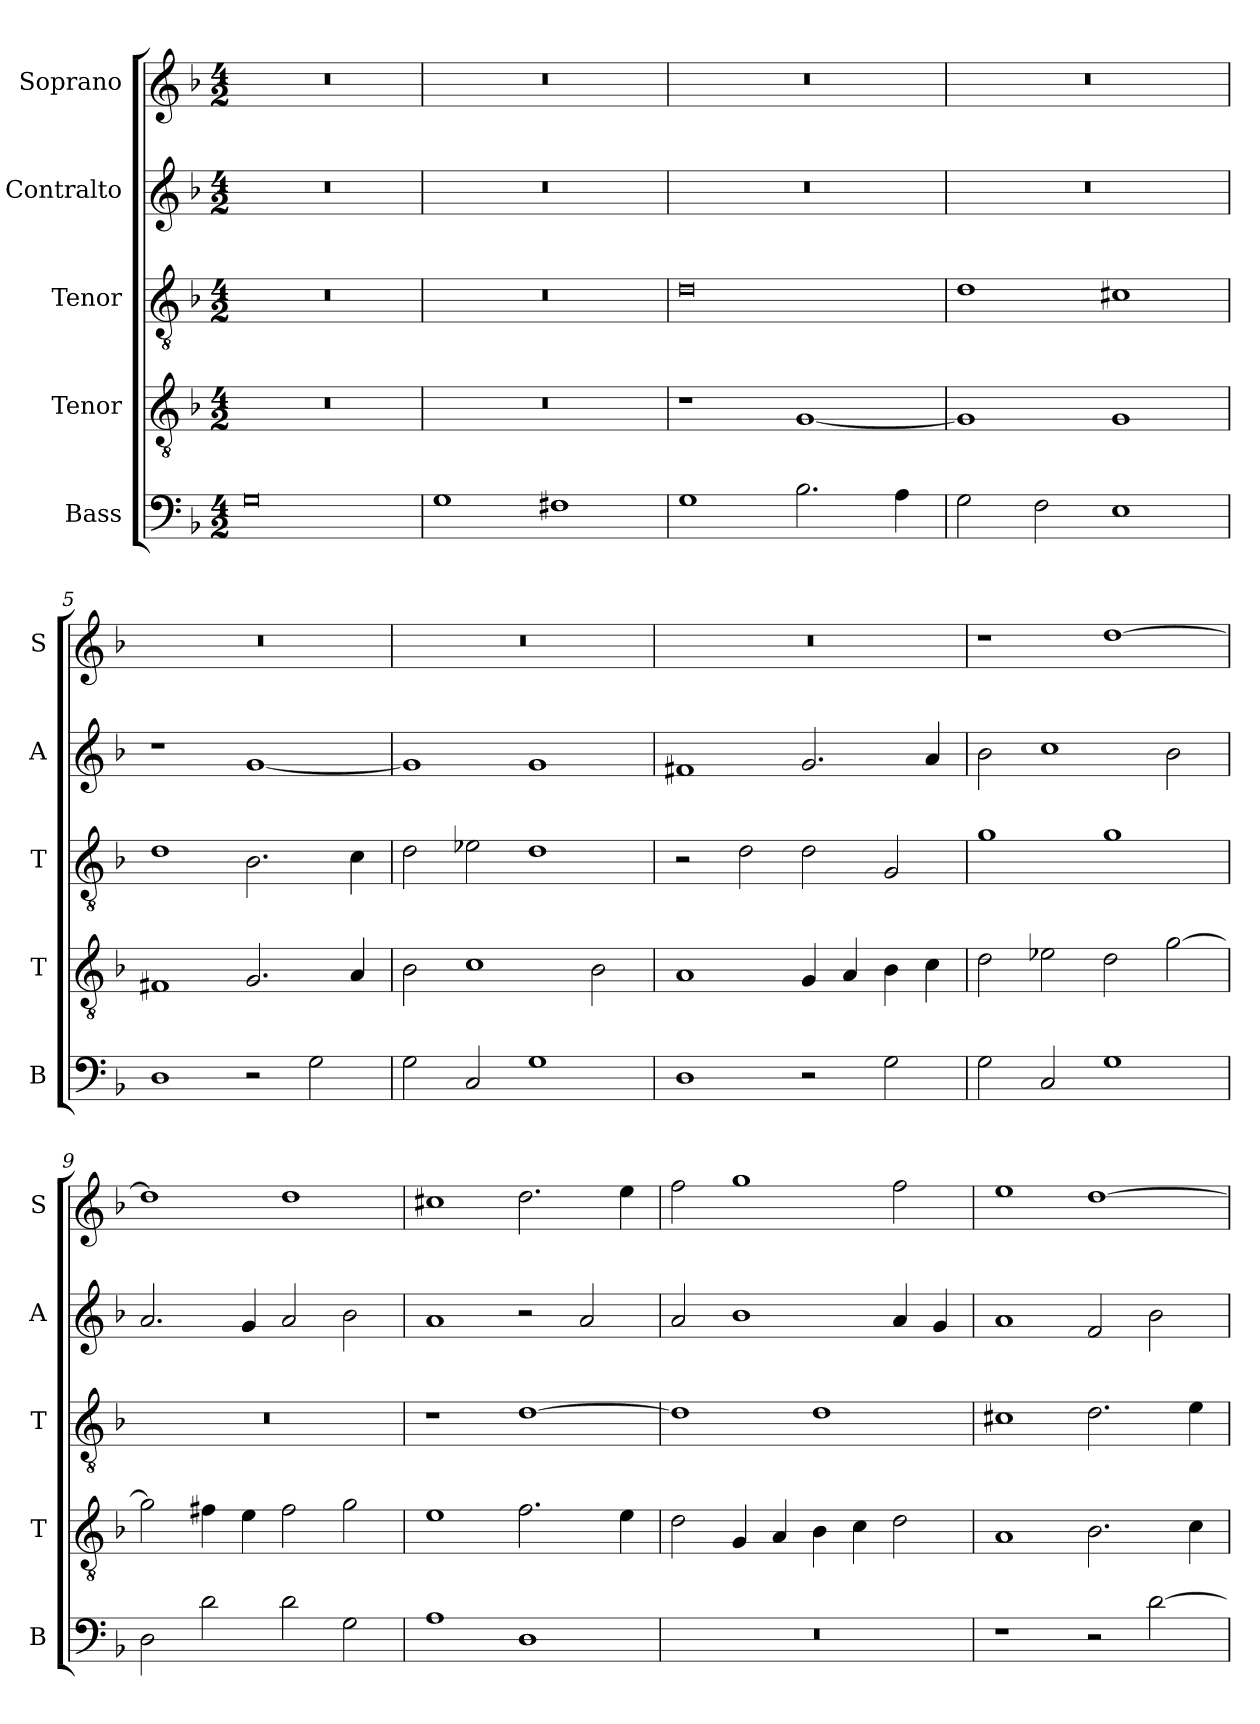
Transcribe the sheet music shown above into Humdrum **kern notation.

**kern	**kern	**kern	**kern	**kern
*part5	*part4	*part3	*part2	*part1
*staff5	*staff4	*staff3	*staff2	*staff1
*I"Bass	*I"Tenor	*I"Tenor	*I"Contralto	*I"Soprano
*I'B	*I'T	*I'T	*I'A	*I'S
*clefF4	*clefGv2	*clefGv2	*clefG2	*clefG2
*k[b-]	*k[b-]	*k[b-]	*k[b-]	*k[b-]
*G:dor	*G:dor	*G:dor	*G:dor	*G:dor
*M4/2	*M4/2	*M4/2	*M4/2	*M4/2
=1	=1	=1	=1	=1
0G	0r	0r	0r	0r
=2	=2	=2	=2	=2
1G	0r	0r	0r	0r
1F#X	.	.	.	.
=3	=3	=3	=3	=3
1G	1r	0d	0r	0r
2.B-	[1G	.	.	.
4A	.	.	.	.
=4	=4	=4	=4	=4
2G	1G]	1d	0r	0r
2F	.	.	.	.
1E	1G	1c#X	.	.
=5	=5	=5	=5	=5
1D	1F#X	1d	1r	0r
2r	2.G	2.B-	[1g	.
2G	.	.	.	.
.	4A	4c	.	.
=6	=6	=6	=6	=6
2G	2B-	2d	1g]	0r
2C	1c	2e-X	.	.
1G	.	1d	1g	.
.	2B-	.	.	.
=7	=7	=7	=7	=7
1D	1A	2r	1f#X	0r
.	.	2d	.	.
2r	4G	2d	2.g	.
.	4A	.	.	.
2G	4B-	2G	.	.
.	4c	.	4a	.
=8	=8	=8	=8	=8
2G	2d	1g	2b-	1r
2C	2e-X	.	1cc	.
1G	2d	1g	.	[1dd
.	[2g	.	2b-	.
=9	=9	=9	=9	=9
2D	2g]	0r	2.a	1dd]
2d	4f#X	.	.	.
.	4e	.	4g	.
2d	2f#	.	2a	1dd
2G	2g	.	2b-	.
=10	=10	=10	=10	=10
1A	1e	1r	1a	1cc#X
1D	2.f	[1d	2r	2.dd
.	.	.	2a	.
.	4e	.	.	4ee
=11	=11	=11	=11	=11
0r	2d	1d]	2a	2ff
.	4G	.	1b-	1gg
.	4A	.	.	.
.	4B-	1d	.	.
.	4c	.	.	.
.	2d	.	4a	2ff
.	.	.	4g	.
=12	=12	=12	=12	=12
1r	1A	1c#X	1a	1ee
2r	2.B-	2.d	2f	[1dd
[2d	.	.	2b-	.
.	4c	4e	.	.
=	=	=	=	=
*-	*-	*-	*-	*-
